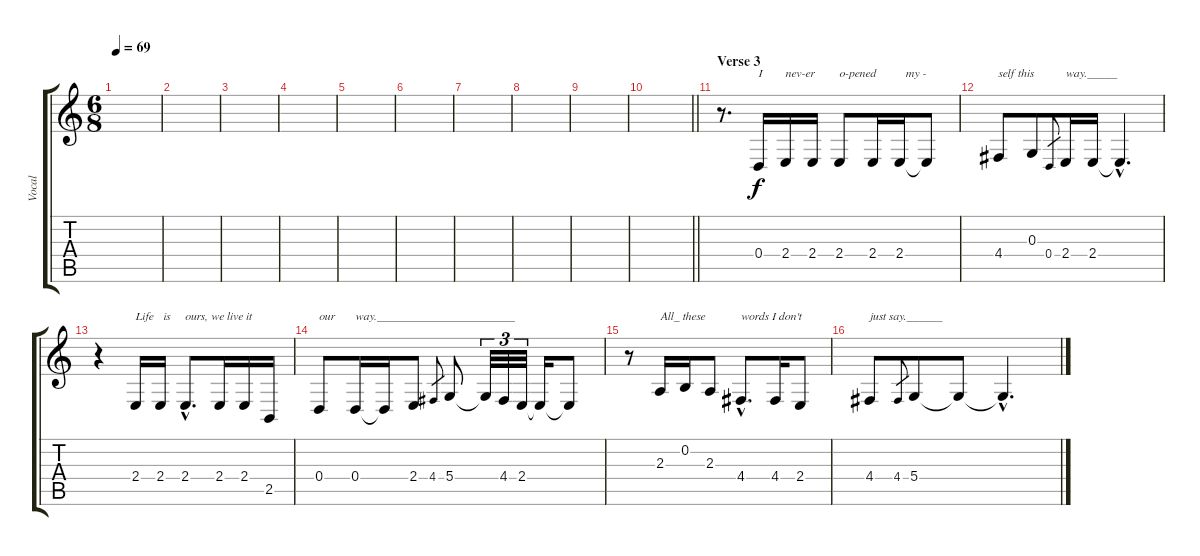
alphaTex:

\track ("Vocal" "Vocal") {instrument lead2sawtooth}
\staff {score tabs}
\tuning (E4 B3 G3 D3 A2 E2) {hide}
\ts (6 8)
\tempo 69
\clef g2
\ks c
|
|
|
|
|
|
|
|
|
\barLineRight lightlight
|
\section ("" "Verse 3")
r.8{d} 0.4.16{txt "I"} 2.4.16{txt "nev-er"} 2.4.16 2.4.8{txt "o-pened"} 2.4.16 2.4.16{txt "  my -"} 2.4{t}.8 |
4.4.8{txt "self this"} 0.3.8 0.4.8{gr} 2.4.16{txt "way._____"} 2.4.16 2.4{hac t}.4{d} |
r.4 2.4.16{txt "Life"} 2.4.16{txt " is"} 2.4{hac}.8{d txt "ours, we live it"} 2.4.16 2.4.16 2.5.16 |
0.4.8{txt "our"} 0.4.16{txt "way._______________________"} 0.4{t}.16 2.4.8 4.4.8{gr} 5.4.8 5.4{t}.32{tu (3 2)} 4.4.32{tu (3 2)} 2.4.32{tu (3 2)} 2.4{t}.16 2.4{t}.8 |
r.8 2.3.16{txt "All_ these"} 0.2.16 2.3.8 4.4{hac}.8{d txt "words I don't"} 4.4.16 2.4.8 |
4.4.8{txt "just say.______"} 4.4.8{gr} 5.4.8 5.4{t}.8 5.4{hac t}.4{d}
